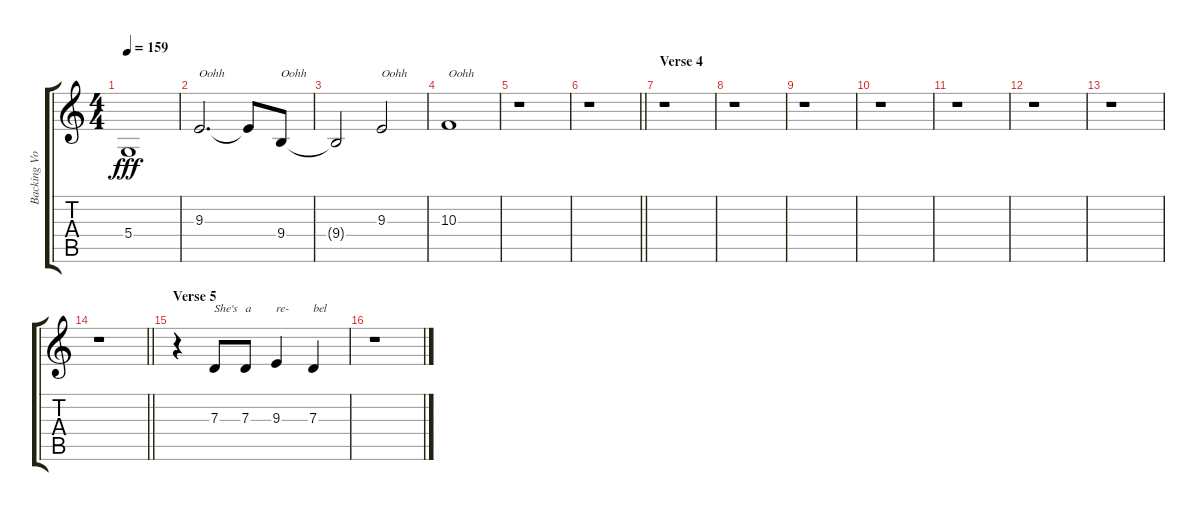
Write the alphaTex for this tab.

\track ("Backing Vocals (Mike Dirnt)" "Backing Vo") {instrument electricgrandpiano}
\staff {score tabs}
\tuning (E4 B3 G3 D3 A2 E2) {hide}
\ts (4 4)
\tempo 159
\clef g2
\ks c
5.4{t}.1{dy fff} |
9.3.2{d txt "Oohh"} 9.3{t}.8 9.4.8{txt "Oohh"} |
9.4{t}.2 9.3.2{txt "Oohh"} |
10.3.1{txt "Oohh"} |
r.1 |
\barLineRight lightlight
r.1 |
\section ("" "Verse 4")
r.1{instrument electricgrandpiano} |
r.1 |
r.1 |
r.1 |
r.1 |
r.1 |
r.1 |
\barLineRight lightlight
r.1 |
\section ("" "Verse 5")
r.4 7.3.8{txt "She's"} 7.3.8{txt "a"} 9.3.4{txt "re-"} 7.3.4{txt "bel"} |
r.1
